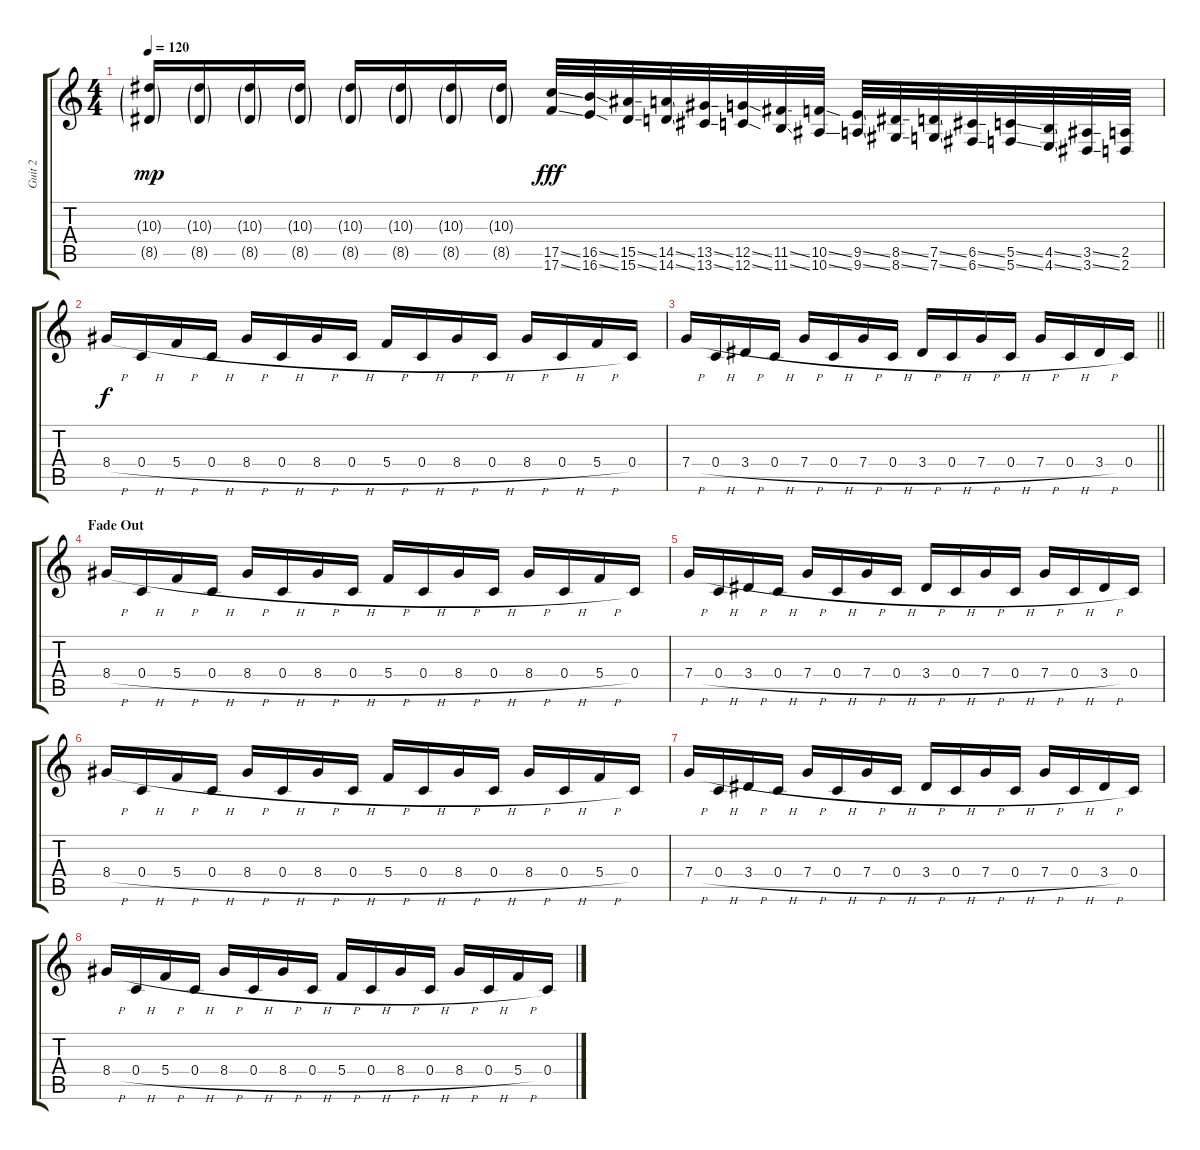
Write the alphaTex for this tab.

\track ("Guit 2" "Guit 2") {instrument acousticguitarsteel}
\staff {score tabs}
\tuning (D4 A3 F3 C3 G2 C2) {hide}
\ts (4 4)
\tempo 120
\clef g2
\ks c
(10.3{g} 8.5{g}).16{dy mp} (10.3{g} 8.5{g}).16 (10.3{g} 8.5{g}).16 (10.3{g} 8.5{g}).16 (10.3{g} 8.5{g}).16 (10.3{g} 8.5{g}).16 (10.3{g} 8.5{g}).16 (10.3{g} 8.5{g}).16 (17.5{ss} 17.6{ss}).32{dy fff instrument guitarfretnoise} (16.5{ss} 16.6{ss}).32 (15.5{ss} 15.6{ss}).32 (14.5{ss} 14.6{ss}).32 (13.5{ss} 13.6{ss}).32 (12.5{ss} 12.6{ss}).32 (11.5{ss} 11.6{ss}).32 (10.5{ss} 10.6{ss}).32 (9.5{ss} 9.6{ss}).32 (8.5{ss} 8.6{ss}).32 (7.5{ss} 7.6{ss}).32 (6.5{ss} 6.6{ss}).32 (5.5{ss} 5.6{ss}).32 (4.5{ss} 4.6{ss}).32 (3.5{ss} 3.6{ss}).32 (2.5 2.6).32 |
8.4{h}.16{dy f instrument distortionguitar} 0.4{h}.16 5.4{h}.16 0.4{h}.16 8.4{h}.16 0.4{h}.16 8.4{h}.16 0.4{h}.16 5.4{h}.16 0.4{h}.16 8.4{h}.16 0.4{h}.16 8.4{h}.16 0.4{h}.16 5.4{h}.16 0.4.16 |
\barLineRight lightlight
7.4{h}.16 0.4{h}.16 3.4{h}.16 0.4{h}.16 7.4{h}.16 0.4{h}.16 7.4{h}.16 0.4{h}.16 3.4{h}.16 0.4{h}.16 7.4{h}.16 0.4{h}.16 7.4{h}.16 0.4{h}.16 3.4{h}.16 0.4.16 |
\section ("" "Fade Out")
8.4{h}.16 0.4{h}.16 5.4{h}.16 0.4{h}.16 8.4{h}.16 0.4{h}.16 8.4{h}.16 0.4{h}.16 5.4{h}.16 0.4{h}.16 8.4{h}.16 0.4{h}.16 8.4{h}.16 0.4{h}.16 5.4{h}.16 0.4.16 |
7.4{h}.16 0.4{h}.16 3.4{h}.16 0.4{h}.16 7.4{h}.16 0.4{h}.16 7.4{h}.16 0.4{h}.16 3.4{h}.16 0.4{h}.16 7.4{h}.16 0.4{h}.16 7.4{h}.16 0.4{h}.16 3.4{h}.16 0.4.16 |
8.4{h}.16 0.4{h}.16 5.4{h}.16 0.4{h}.16 8.4{h}.16 0.4{h}.16 8.4{h}.16 0.4{h}.16 5.4{h}.16 0.4{h}.16 8.4{h}.16 0.4{h}.16 8.4{h}.16 0.4{h}.16 5.4{h}.16 0.4.16 |
7.4{h}.16 0.4{h}.16 3.4{h}.16 0.4{h}.16 7.4{h}.16 0.4{h}.16 7.4{h}.16 0.4{h}.16 3.4{h}.16 0.4{h}.16 7.4{h}.16 0.4{h}.16 7.4{h}.16 0.4{h}.16 3.4{h}.16 0.4.16 |
8.4{h}.16 0.4{h}.16 5.4{h}.16 0.4{h}.16 8.4{h}.16 0.4{h}.16 8.4{h}.16 0.4{h}.16 5.4{h}.16 0.4{h}.16 8.4{h}.16 0.4{h}.16 8.4{h}.16 0.4{h}.16 5.4{h}.16 0.4.16
